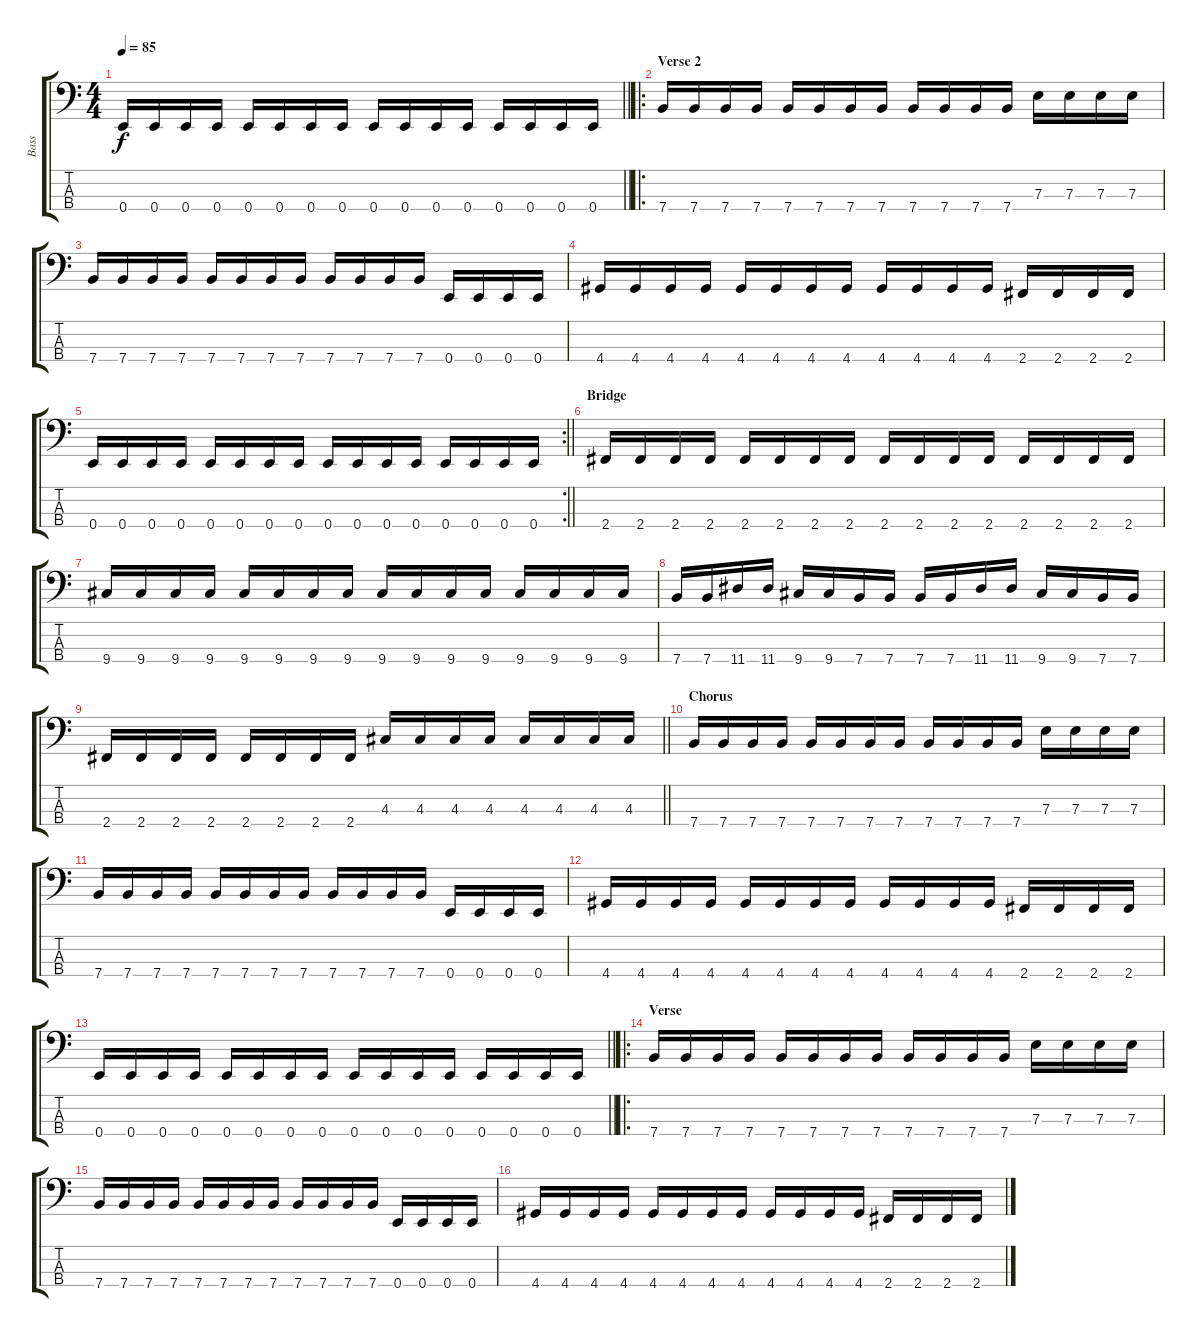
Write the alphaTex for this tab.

\track ("Bass" "Bass") {instrument electricbassfinger}
\staff {score tabs}
\tuning (G2 D2 A1 E1) {hide}
\ts (4 4)
\tempo 85
\clef f4
\barLineRight lightlight
\ks c
0.4.16{dy f} 0.4.16 0.4.16 0.4.16 0.4.16 0.4.16 0.4.16 0.4.16 0.4.16 0.4.16 0.4.16 0.4.16 0.4.16 0.4.16 0.4.16 0.4.16 |
\ro
\section ("" "Verse 2")
7.4.16 7.4.16 7.4.16 7.4.16 7.4.16 7.4.16 7.4.16 7.4.16 7.4.16 7.4.16 7.4.16 7.4.16 7.3.16 7.3.16 7.3.16 7.3.16 |
7.4.16 7.4.16 7.4.16 7.4.16 7.4.16 7.4.16 7.4.16 7.4.16 7.4.16 7.4.16 7.4.16 7.4.16 0.4.16 0.4.16 0.4.16 0.4.16 |
4.4.16 4.4.16 4.4.16 4.4.16 4.4.16 4.4.16 4.4.16 4.4.16 4.4.16 4.4.16 4.4.16 4.4.16 2.4.16 2.4.16 2.4.16 2.4.16 |
\rc 2
\barLineRight lightlight
0.4.16 0.4.16 0.4.16 0.4.16 0.4.16 0.4.16 0.4.16 0.4.16 0.4.16 0.4.16 0.4.16 0.4.16 0.4.16 0.4.16 0.4.16 0.4.16 |
\section ("" "Bridge")
2.4.16 2.4.16 2.4.16 2.4.16 2.4.16 2.4.16 2.4.16 2.4.16 2.4.16 2.4.16 2.4.16 2.4.16 2.4.16 2.4.16 2.4.16 2.4.16 |
9.4.16 9.4.16 9.4.16 9.4.16 9.4.16 9.4.16 9.4.16 9.4.16 9.4.16 9.4.16 9.4.16 9.4.16 9.4.16 9.4.16 9.4.16 9.4.16 |
7.4.16 7.4.16 11.4.16 11.4.16 9.4.16 9.4.16 7.4.16 7.4.16 7.4.16 7.4.16 11.4.16 11.4.16 9.4.16 9.4.16 7.4.16 7.4.16 |
\barLineRight lightlight
2.4.16 2.4.16 2.4.16 2.4.16 2.4.16 2.4.16 2.4.16 2.4.16 4.3.16 4.3.16 4.3.16 4.3.16 4.3.16 4.3.16 4.3.16 4.3.16 |
\section ("" "Chorus")
7.4.16 7.4.16 7.4.16 7.4.16 7.4.16 7.4.16 7.4.16 7.4.16 7.4.16 7.4.16 7.4.16 7.4.16 7.3.16 7.3.16 7.3.16 7.3.16 |
7.4.16 7.4.16 7.4.16 7.4.16 7.4.16 7.4.16 7.4.16 7.4.16 7.4.16 7.4.16 7.4.16 7.4.16 0.4.16 0.4.16 0.4.16 0.4.16 |
4.4.16 4.4.16 4.4.16 4.4.16 4.4.16 4.4.16 4.4.16 4.4.16 4.4.16 4.4.16 4.4.16 4.4.16 2.4.16 2.4.16 2.4.16 2.4.16 |
\barLineRight lightlight
0.4.16 0.4.16 0.4.16 0.4.16 0.4.16 0.4.16 0.4.16 0.4.16 0.4.16 0.4.16 0.4.16 0.4.16 0.4.16 0.4.16 0.4.16 0.4.16 |
\ro
\section ("" "Verse")
7.4.16 7.4.16 7.4.16 7.4.16 7.4.16 7.4.16 7.4.16 7.4.16 7.4.16 7.4.16 7.4.16 7.4.16 7.3.16 7.3.16 7.3.16 7.3.16 |
7.4.16 7.4.16 7.4.16 7.4.16 7.4.16 7.4.16 7.4.16 7.4.16 7.4.16 7.4.16 7.4.16 7.4.16 0.4.16 0.4.16 0.4.16 0.4.16 |
4.4.16 4.4.16 4.4.16 4.4.16 4.4.16 4.4.16 4.4.16 4.4.16 4.4.16 4.4.16 4.4.16 4.4.16 2.4.16 2.4.16 2.4.16 2.4.16
